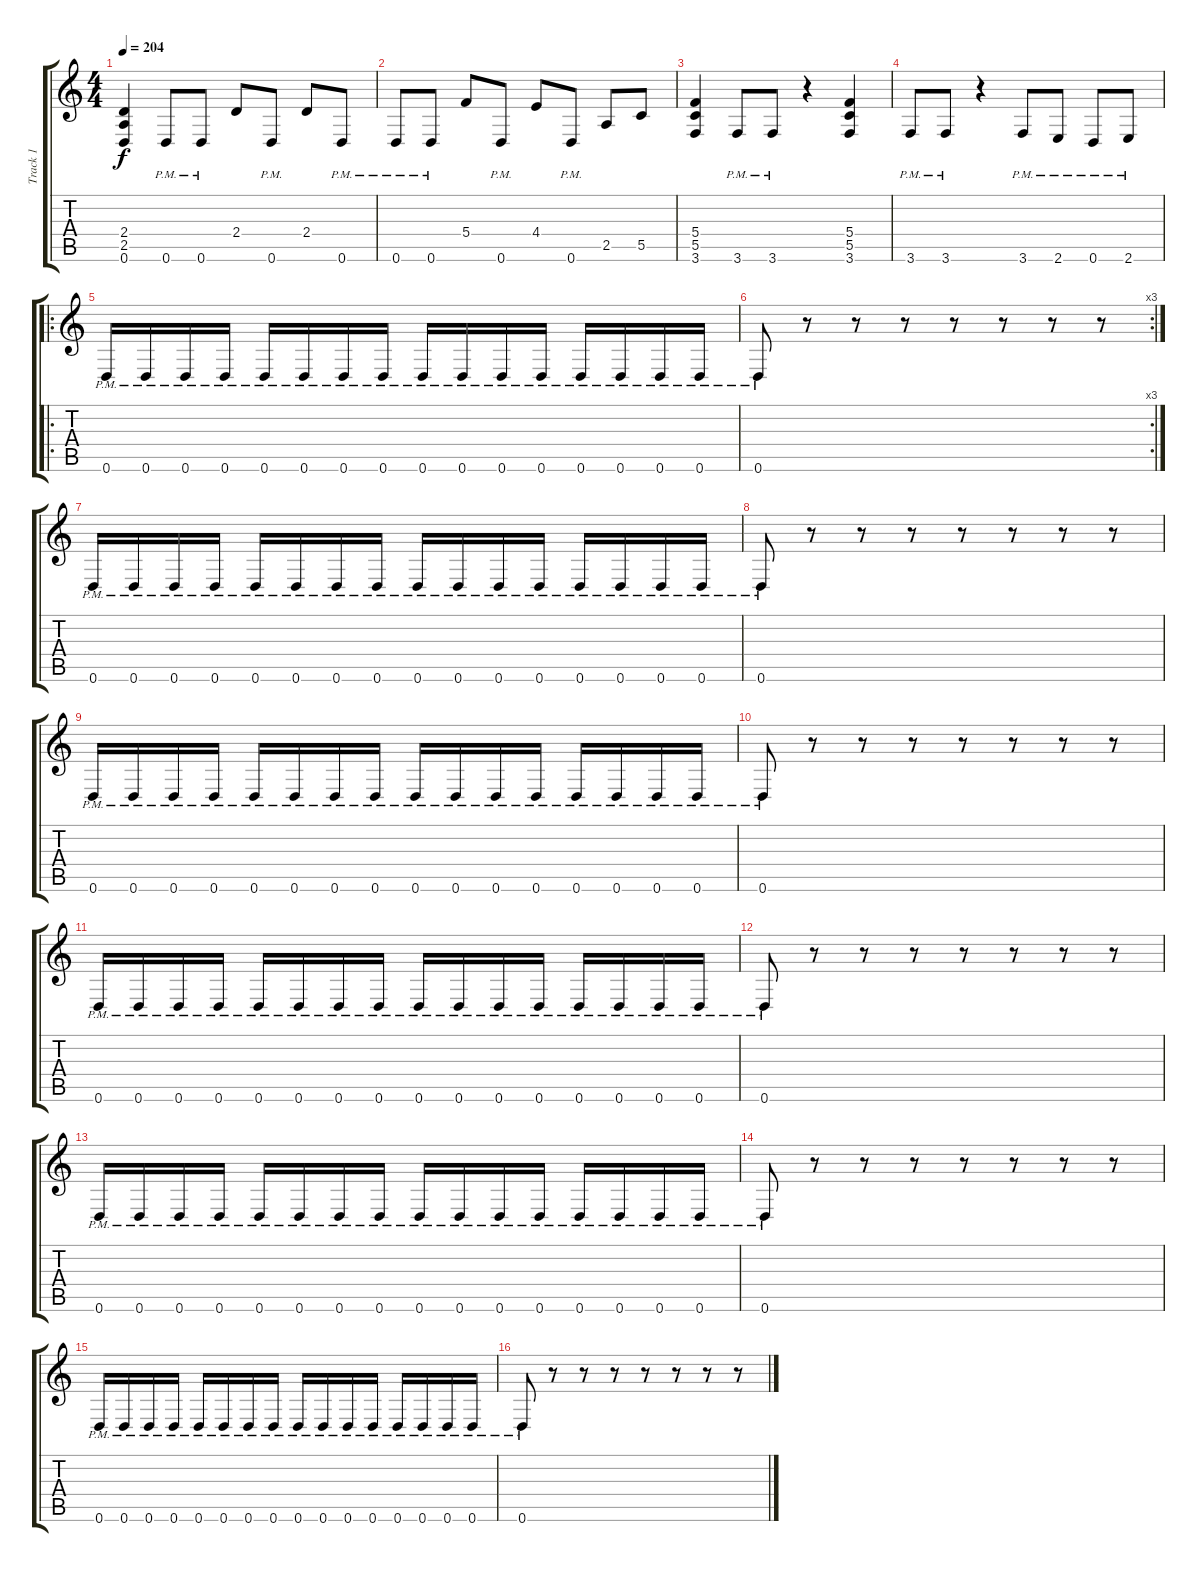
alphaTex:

\track ("Track 1" "Track 1") {instrument distortionguitar}
\staff {score tabs}
\tuning (D4 A3 F3 C3 G2 D2) {hide}
\ts (4 4)
\tempo 204
\clef g2
\ks c
(2.4 2.5 0.6).4{dy f} 0.6{pm}.8 0.6{pm}.8 2.4.8 0.6{pm}.8 2.4.8 0.6{pm}.8 |
0.6{pm}.8 0.6{pm}.8 5.4.8 0.6{pm}.8 4.4.8 0.6{pm}.8 2.5.8 5.5.8 |
(5.4 5.5 3.6).4 3.6{pm}.8 3.6{pm}.8 r.4 (5.4 5.5 3.6).4 |
3.6{pm}.8 3.6{pm}.8 r.4 3.6{pm}.8 2.6{pm}.8 0.6{pm}.8 2.6{pm}.8 |
\ro
0.6{pm}.16 0.6{pm}.16 0.6{pm}.16 0.6{pm}.16 0.6{pm}.16 0.6{pm}.16 0.6{pm}.16 0.6{pm}.16 0.6{pm}.16 0.6{pm}.16 0.6{pm}.16 0.6{pm}.16 0.6{pm}.16 0.6{pm}.16 0.6{pm}.16 0.6{pm}.16 |
\rc 3
0.6{pm}.8 r.8 r.8 r.8 r.8 r.8 r.8 r.8 |
0.6{pm}.16 0.6{pm}.16 0.6{pm}.16 0.6{pm}.16 0.6{pm}.16 0.6{pm}.16 0.6{pm}.16 0.6{pm}.16 0.6{pm}.16 0.6{pm}.16 0.6{pm}.16 0.6{pm}.16 0.6{pm}.16 0.6{pm}.16 0.6{pm}.16 0.6{pm}.16 |
0.6{pm}.8 r.8 r.8 r.8 r.8 r.8 r.8 r.8 |
0.6{pm}.16 0.6{pm}.16 0.6{pm}.16 0.6{pm}.16 0.6{pm}.16 0.6{pm}.16 0.6{pm}.16 0.6{pm}.16 0.6{pm}.16 0.6{pm}.16 0.6{pm}.16 0.6{pm}.16 0.6{pm}.16 0.6{pm}.16 0.6{pm}.16 0.6{pm}.16 |
0.6{pm}.8 r.8 r.8 r.8 r.8 r.8 r.8 r.8 |
0.6{pm}.16 0.6{pm}.16 0.6{pm}.16 0.6{pm}.16 0.6{pm}.16 0.6{pm}.16 0.6{pm}.16 0.6{pm}.16 0.6{pm}.16 0.6{pm}.16 0.6{pm}.16 0.6{pm}.16 0.6{pm}.16 0.6{pm}.16 0.6{pm}.16 0.6{pm}.16 |
0.6{pm}.8 r.8 r.8 r.8 r.8 r.8 r.8 r.8 |
0.6{pm}.16 0.6{pm}.16 0.6{pm}.16 0.6{pm}.16 0.6{pm}.16 0.6{pm}.16 0.6{pm}.16 0.6{pm}.16 0.6{pm}.16 0.6{pm}.16 0.6{pm}.16 0.6{pm}.16 0.6{pm}.16 0.6{pm}.16 0.6{pm}.16 0.6{pm}.16 |
0.6{pm}.8 r.8 r.8 r.8 r.8 r.8 r.8 r.8 |
0.6{pm}.16 0.6{pm}.16 0.6{pm}.16 0.6{pm}.16 0.6{pm}.16 0.6{pm}.16 0.6{pm}.16 0.6{pm}.16 0.6{pm}.16 0.6{pm}.16 0.6{pm}.16 0.6{pm}.16 0.6{pm}.16 0.6{pm}.16 0.6{pm}.16 0.6{pm}.16 |
0.6{pm}.8 r.8 r.8 r.8 r.8 r.8 r.8 r.8
